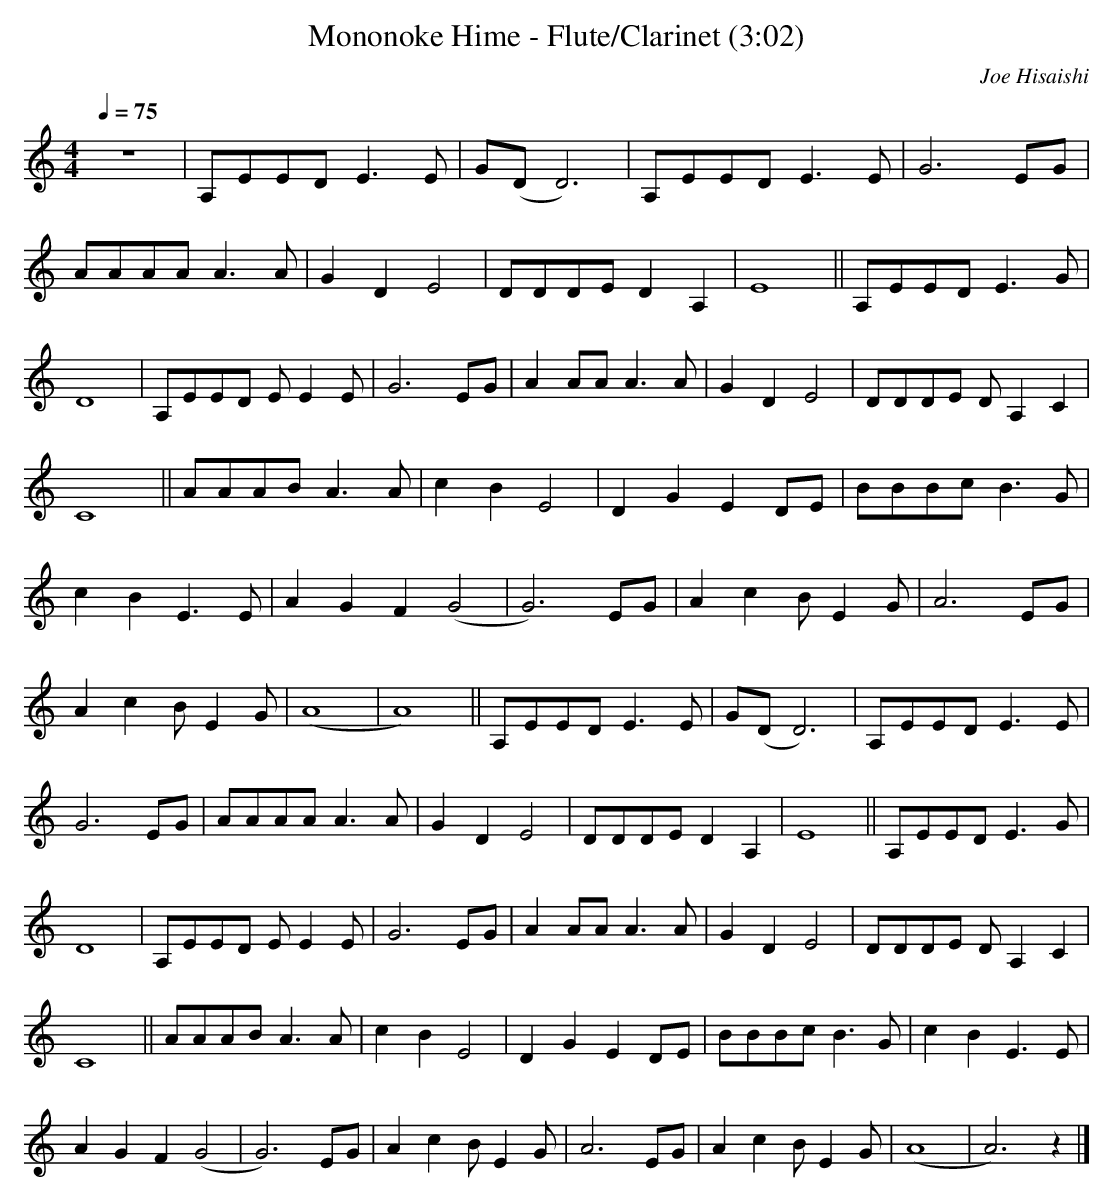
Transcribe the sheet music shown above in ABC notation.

X:1
T:Mononoke Hime - Flute/Clarinet (3:02)
C:Joe Hisaishi
M:4/4
L:1/4
Q:75
K:C
z4 | A,/E/E/D/ E3/2 E1/2 | G/(D/ D3) | A,/E/E/D/ E3/2 E1/2 | G3 E/G/ |
A/A/A/A/ A3/2 A1/2 | G D E2 | D/D/D/E/ D A, | E4 || A,/E/E/D/ E3/2 G1/2 |
D4 | A,/E/E/D/ E/ E E/ | G3 E/G/ | A A/A/ A3/2 A1/2 | G D E2 | D/D/D/E/ D/ A, C |
C4 || A/A/A/B/ A3/2 A1/2 | c B E2 | D G E D/E/ | B/B/B/c/ B3/2 G1/2 |
c B E3/2 E1/2 | A2/3 G2/3 F2/3 (G2 | G3) E/G/ | A c B/ E G/ | A3 E/G/ |
A c B/ E G/ | (A4 | A4) || A,/E/E/D/ E3/2 E1/2 | G/(D/ D3) | A,/E/E/D/ E3/2 E1/2 |
G3 E/G/ | A/A/A/A/ A3/2 A1/2 | G D E2 | D/D/D/E/ D A, | E4 || A,/E/E/D/ E3/2 G1/2 |
D4 | A,/E/E/D/ E/ E E/ | G3 E/G/ | A A/A/ A3/2 A1/2 | G D E2 | D/D/D/E/ D/ A, C |
C4 || A/A/A/B/ A3/2 A1/2 | c B E2 | D G E D/E/ | B/B/B/c/ B3/2 G1/2 | c B E3/2 E1/2 |
A2/3 G2/3 F2/3 (G2 | G3) E/G/ | A c B/ E G/ | A3 E/G/ | A c B/ E G/ | (A4 | A3) z |]
